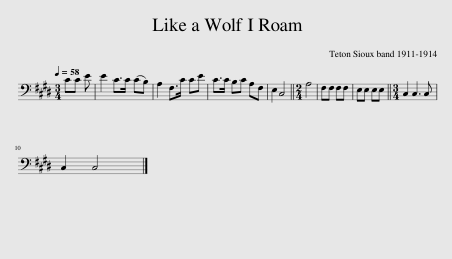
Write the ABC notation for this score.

X:1
L:1/8
Q:1/4=58
M:3/4
I:linebreak $
K:E
V:1 bass
V:1
 CC E | E2 C>C (CB,) | A,2 F,>C CE | C>C B,C A,F, | E,2 C,4 || %5
[M:2/4] A,4 | F,F, F,F, | E,E, E,E, ||[M:3/4] C,2 C,3 C, |$ C,2 C,4 |] %10
